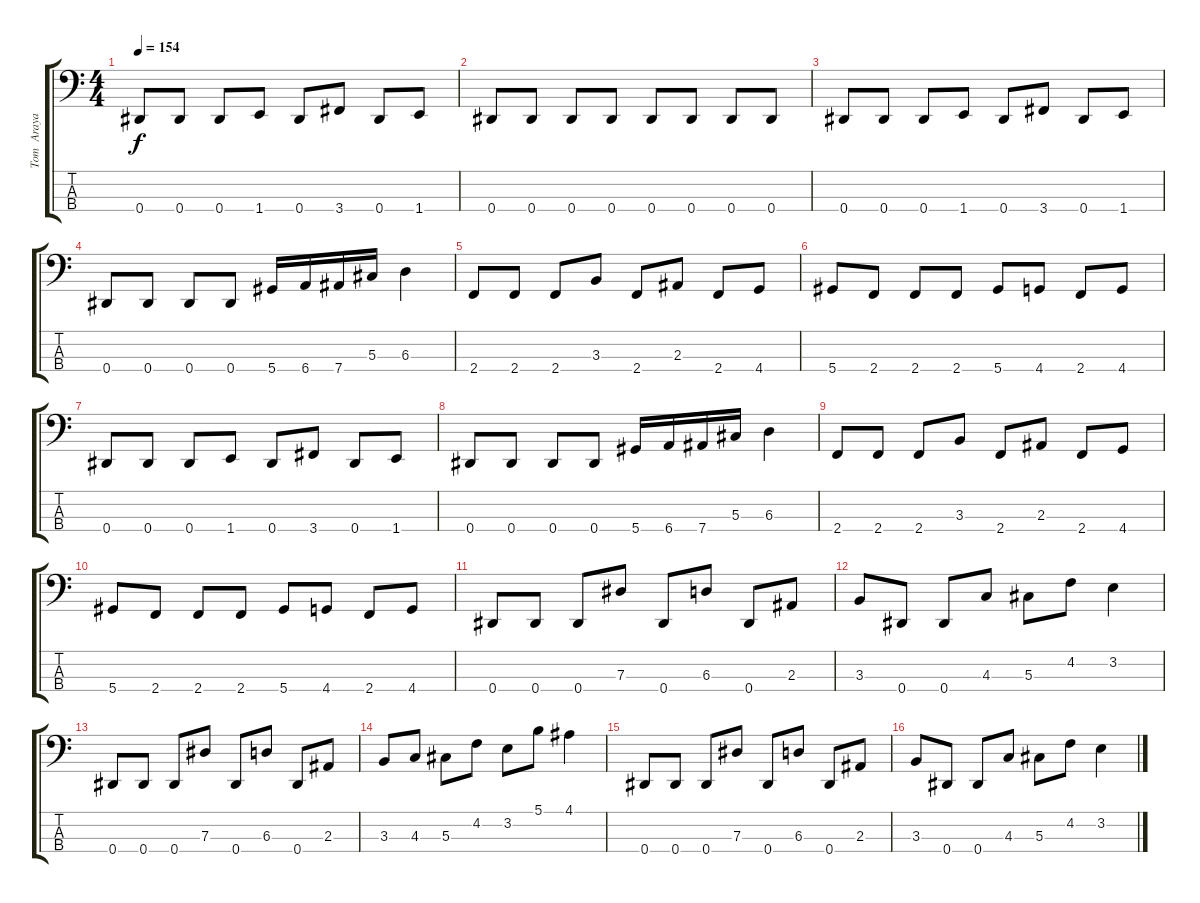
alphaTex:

\track ("Tom  Araya" "Tom  Araya") {instrument electricbasspick}
\staff {score tabs}
\tuning (Gb2 Db2 Ab1 Eb1) {hide}
\ts (4 4)
\tempo 154
\clef f4
\ks c
0.4.8{dy f} 0.4.8 0.4.8 1.4.8 0.4.8 3.4.8 0.4.8 1.4.8 |
0.4.8 0.4.8 0.4.8 0.4.8 0.4.8 0.4.8 0.4.8 0.4.8 |
0.4.8 0.4.8 0.4.8 1.4.8 0.4.8 3.4.8 0.4.8 1.4.8 |
0.4.8 0.4.8 0.4.8 0.4.8 5.4.16 6.4.16 7.4.16 5.3.16 6.3.4 |
2.4.8 2.4.8 2.4.8 3.3.8 2.4.8 2.3.8 2.4.8 4.4.8 |
5.4.8 2.4.8 2.4.8 2.4.8 5.4.8 4.4.8 2.4.8 4.4.8 |
0.4.8 0.4.8 0.4.8 1.4.8 0.4.8 3.4.8 0.4.8 1.4.8 |
0.4.8 0.4.8 0.4.8 0.4.8 5.4.16 6.4.16 7.4.16 5.3.16 6.3.4 |
2.4.8 2.4.8 2.4.8 3.3.8 2.4.8 2.3.8 2.4.8 4.4.8 |
5.4.8 2.4.8 2.4.8 2.4.8 5.4.8 4.4.8 2.4.8 4.4.8 |
0.4.8 0.4.8 0.4.8 7.3.8 0.4.8 6.3.8 0.4.8 2.3.8 |
3.3.8 0.4.8 0.4.8 4.3.8 5.3.8 4.2.8 3.2.4 |
0.4.8 0.4.8 0.4.8 7.3.8 0.4.8 6.3.8 0.4.8 2.3.8 |
3.3.8 4.3.8 5.3.8 4.2.8 3.2.8 5.1.8 4.1.4 |
0.4.8 0.4.8 0.4.8 7.3.8 0.4.8 6.3.8 0.4.8 2.3.8 |
3.3.8 0.4.8 0.4.8 4.3.8 5.3.8 4.2.8 3.2.4
